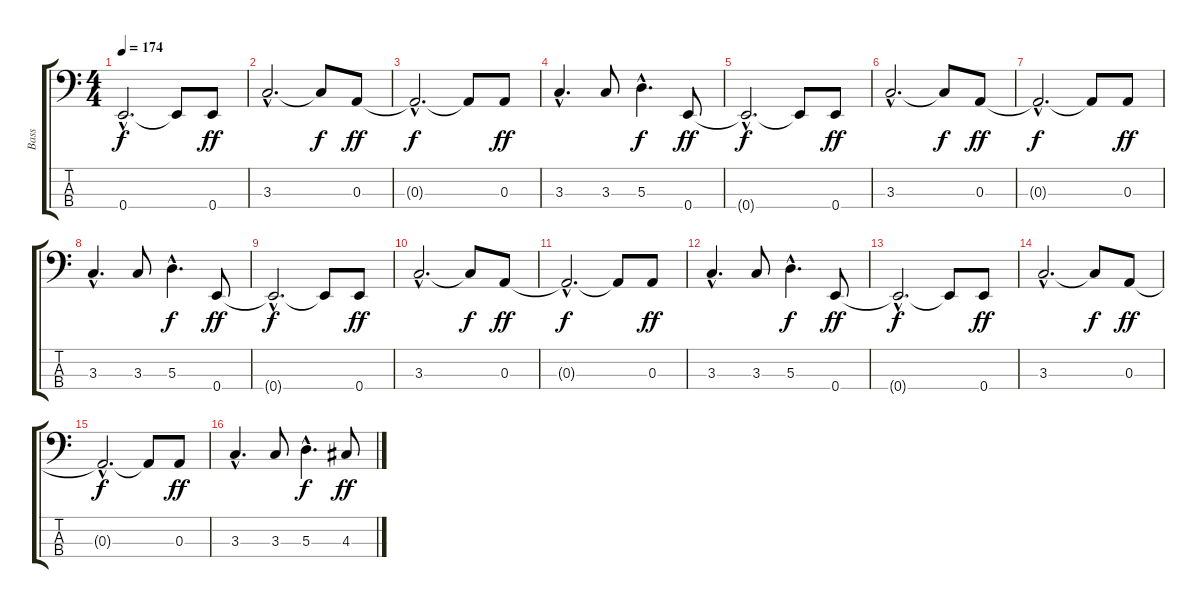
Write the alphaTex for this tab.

\track ("Bass " "Bass ") {instrument electricbassfinger}
\staff {score tabs}
\tuning (G2 D2 A1 E1) {hide}
\ts (4 4)
\tempo 174
\clef f4
\ks c
0.4{hac t}.2{d dy f} 0.4{t}.8 0.4.8{dy ff} |
3.3{hac}.2{d} 3.3{t}.8{dy f} 0.3.8{dy ff} |
0.3{hac t}.2{d dy f} 0.3{t}.8 0.3.8{dy ff} |
3.3{hac}.4{d} 3.3.8 5.3{hac}.4{d dy f} 0.4.8{dy ff} |
0.4{hac t}.2{d dy f} 0.4{t}.8 0.4.8{dy ff} |
3.3{hac}.2{d} 3.3{t}.8{dy f} 0.3.8{dy ff} |
0.3{hac t}.2{d dy f} 0.3{t}.8 0.3.8{dy ff} |
3.3{hac}.4{d} 3.3.8 5.3{hac}.4{d dy f} 0.4.8{dy ff} |
0.4{hac t}.2{d dy f} 0.4{t}.8 0.4.8{dy ff} |
3.3{hac}.2{d} 3.3{t}.8{dy f} 0.3.8{dy ff} |
0.3{hac t}.2{d dy f} 0.3{t}.8 0.3.8{dy ff} |
3.3{hac}.4{d} 3.3.8 5.3{hac}.4{d dy f} 0.4.8{dy ff} |
0.4{hac t}.2{d dy f} 0.4{t}.8 0.4.8{dy ff} |
3.3{hac}.2{d} 3.3{t}.8{dy f} 0.3.8{dy ff} |
0.3{hac t}.2{d dy f} 0.3{t}.8 0.3.8{dy ff} |
3.3{hac}.4{d} 3.3.8 5.3{hac}.4{d dy f} 4.3.8{dy ff}
